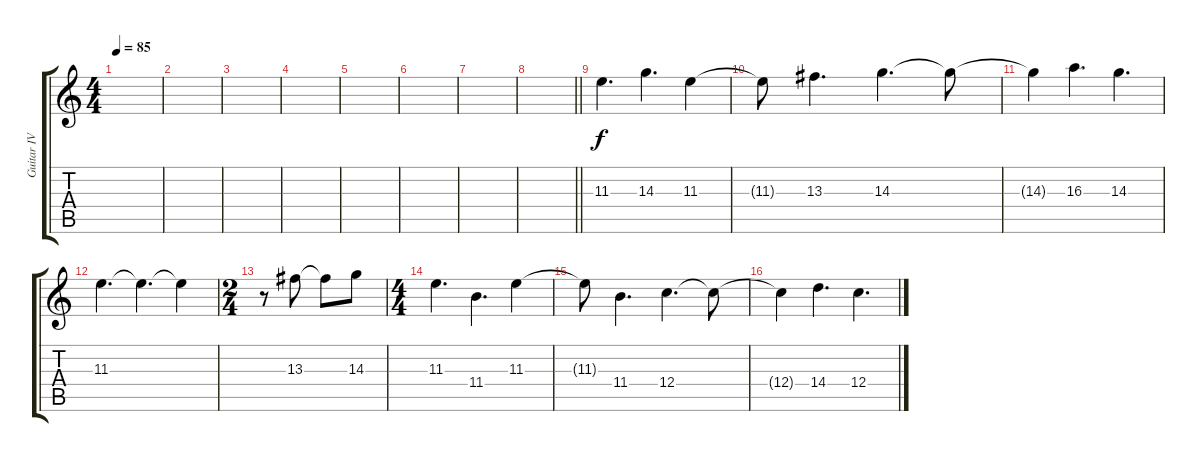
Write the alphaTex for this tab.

\track ("Guitar IV" "Guitar IV") {instrument distortionguitar}
\staff {score tabs}
\tuning (D4 A3 F3 C3 G2 C2) {hide}
\ts (4 4)
\tempo 85
\clef g2
\ks c
|
|
|
|
|
|
|
\barLineRight lightlight
|
11.3.4{d} 14.3.4{d} 11.3.4 |
11.3{t}.8 13.3.4{d} 14.3.4{d} 14.3{t}.8 |
14.3{t}.4 16.3.4{d} 14.3.4{d} |
11.3.4{d} 11.3{t}.4{d} 11.3{t}.4 |
\ts (2 4)
r.8 13.3.8 13.3{t}.8 14.3.8 |
\ts (4 4)
11.3.4{d} 11.4.4{d} 11.3.4 |
11.3{t}.8 11.4.4{d} 12.4.4{d} 12.4{t}.8 |
12.4{t}.4 14.4.4{d} 12.4.4{d}
